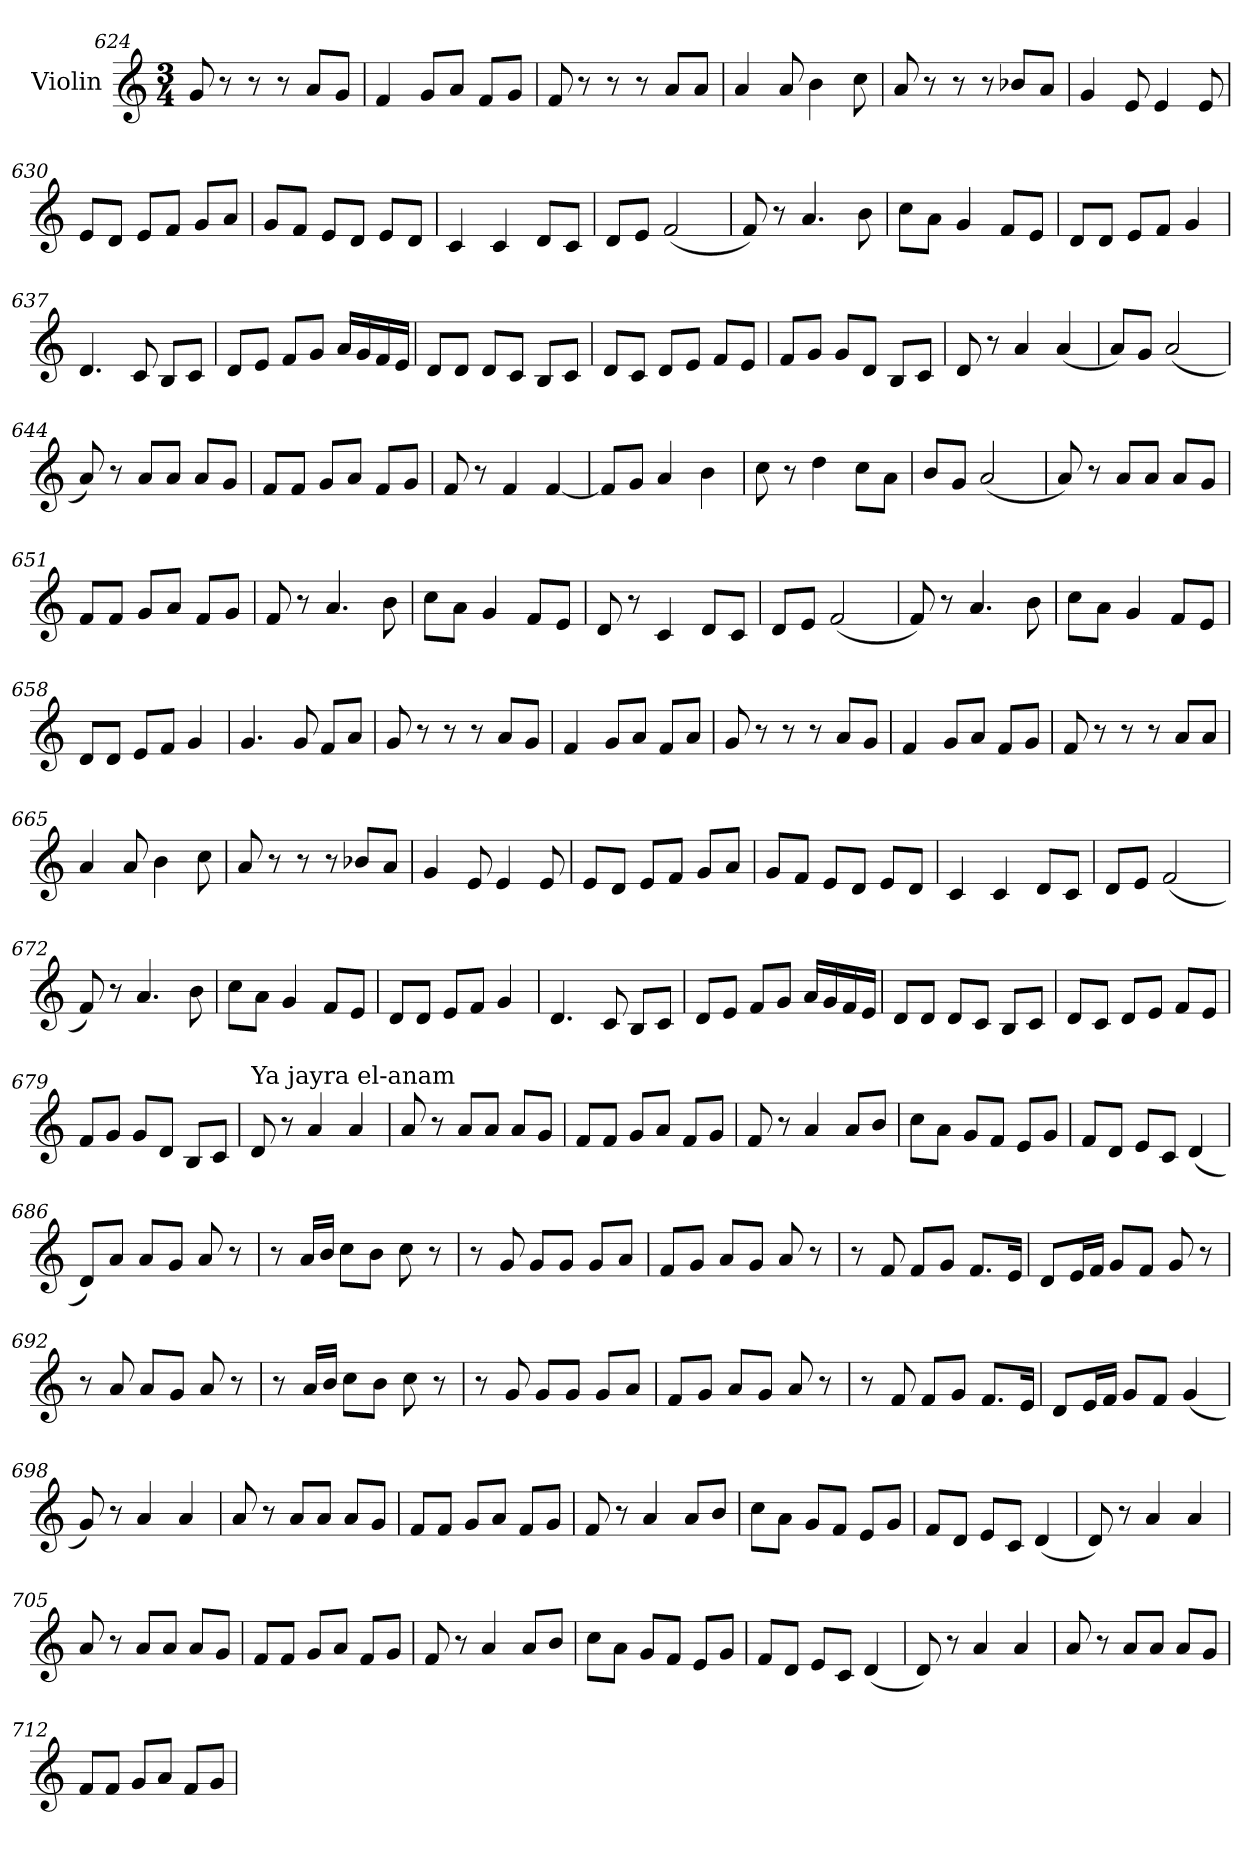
**kern
*part1
*staff1
*I"Violin
*clefG2
*k[]
*C:
*M3/4
=624
8g/
8r
8r
8r
8a/L
8g/J
=625
4f/
8g/L
8a/J
8f/L
8g/J
=626
8f/
8r
8r
8r
8a/L
8a/J
!!LO:PB:g=z
=627
4a/
8a/
4b\
8cc\
=628
8a/
8r
8r
8r
8b-X/L
8a/J
!!LO:PB:g=z
=629
4g/
8e/
4e/
8e/
=630
8e/L
8d/J
8e/L
8f/J
8g/L
8a/J
=631
8g/L
8f/J
8e/L
8d/J
8e/L
8d/J
=632
4c/
4c/
8d/L
8c/J
=633
8d/L
8e/J
(2f/
!!LO:PB:g=z
=634
8f/)
8r
4.a/
8b\
=635
8cc\L
8a\J
4g/
8f/L
8e/J
!!LO:PB:g=z
=636
8d/L
8d/J
8e/L
8f/J
4g/
=637
4.d/
8c/
8B/L
8c/J
=638
8d/L
8e/J
8f/L
8g/J
16a/LL
16g/
16f/
16e/JJ
=639
8d/L
8d/J
8d/L
8c/J
8B/L
8c/J
!!LO:PB:g=z
=640
8d/L
8c/J
8d/L
8e/J
8f/L
8e/J
=641
8f/L
8g/J
8g/L
8d/J
8B/L
8c/J
!!LO:PB:g=z
=642
8d/
8r
4a/
(4a/
=643
8a/L)
8g/J
(2a/
=644
8a/)
8r
8a/L
8a/J
8a/L
8g/J
=645
8f/L
8f/J
8g/L
8a/J
8f/L
8g/J
=646
8f/
8r
4f/
[4f/
!!LO:PB:g=z
=647
8f/L]
8g/J
4a/
4b\
=648
8cc\
8r
4dd\
8cc\L
8a\J
!!LO:PB:g=z
=649
8b/L
8g/J
(2a/
=650
8a/)
8r
8a/L
8a/J
8a/L
8g/J
=651
8f/L
8f/J
8g/L
8a/J
8f/L
8g/J
=652
8f/
8r
4.a/
8b\
=653
8cc\L
8a\J
4g/
8f/L
8e/J
!!LO:PB:g=z
=654
8d/
8r
4c/
8d/L
8c/J
=655
8d/L
8e/J
(2f/
!!LO:PB:g=z
=656
8f/)
8r
4.a/
8b\
=657
8cc\L
8a\J
4g/
8f/L
8e/J
=658
8d/L
8d/J
8e/L
8f/J
4g/
=659
4.g/
8g/
8f/L
8a/J
!!LO:PB:g=z
=660
8g/
8r
8r
8r
8a/L
8g/J
=661
4f/
8g/L
8a/J
8f/L
8a/J
!!LO:PB:g=z
=662
8g/
8r
8r
8r
8a/L
8g/J
=663
4f/
8g/L
8a/J
8f/L
8g/J
=664
8f/
8r
8r
8r
8a/L
8a/J
=665
4a/
8a/
4b\
8cc\
!!LO:PB:g=z
=666
8a/
8r
8r
8r
8b-X/L
8a/J
=667
4g/
8e/
4e/
8e/
!!LO:PB:g=z
=668
8e/L
8d/J
8e/L
8f/J
8g/L
8a/J
=669
8g/L
8f/J
8e/L
8d/J
8e/L
8d/J
=670
4c/
4c/
8d/L
8c/J
=671
8d/L
8e/J
(2f/
=672
8f/)
8r
4.a/
8b\
!!LO:PB:g=z
=673
8cc\L
8a\J
4g/
8f/L
8e/J
=674
8d/L
8d/J
8e/L
8f/J
4g/
=675
4.d/
8c/
8B/L
8c/J
=676
8d/L
8e/J
8f/L
8g/J
16a/LL
16g/
16f/
16e/JJ
=677
8d/L
8d/J
8d/L
8c/J
8B/L
8c/J
=678
8d/L
8c/J
8d/L
8e/J
8f/L
8e/J
!!LO:PB:g=z
=679
8f/L
8g/J
8g/L
8d/J
8B/L
8c/J
=680
!LO:TX:a:t=Ya jayra el-anam
8d/
8r
4a/
4a/
!!LO:PB:g=z
=681
8a/
8r
8a/L
8a/J
8a/L
8g/J
=682
8f/L
8f/J
8g/L
8a/J
8f/L
8g/J
=683
8f/
8r
4a/
8a/L
8b/J
=684
8cc\L
8a\J
8g/L
8f/J
8e/L
8g/J
!!LO:PB:g=z
=685
8f/L
8d/J
8e/L
8c/J
(4d/
=686
8d/L)
8a/J
8a/L
8g/J
8a/
8r
!!LO:PB:g=z
=687
8r
16a/LL
16b/JJ
8cc\L
8b\J
8cc\
8r
=688
8r
8g/
8g/L
8g/J
8g/L
8a/J
=689
8f/L
8g/J
8a/L
8g/J
8a/
8r
=690
8r
8f/
8f/L
8g/J
8.f/L
16e/Jk
!!LO:PB:g=z
=691
8d/L
16e/L
16f/JJ
8g/L
8f/J
8g/
8r
=692
8r
8a/
8a/L
8g/J
8a/
8r
!!LO:PB:g=z
=693
8r
16a/LL
16b/JJ
8cc\L
8b\J
8cc\
8r
=694
8r
8g/
8g/L
8g/J
8g/L
8a/J
=695
8f/L
8g/J
8a/L
8g/J
8a/
8r
=696
8r
8f/
8f/L
8g/J
8.f/L
16e/Jk
!!LO:PB:g=z
=697
8d/L
16e/L
16f/JJ
8g/L
8f/J
(4g/
=698
8g/)
8r
4a/
4a/
!!LO:PB:g=z
=699
8a/
8r
8a/L
8a/J
8a/L
8g/J
=700
8f/L
8f/J
8g/L
8a/J
8f/L
8g/J
=701
8f/
8r
4a/
8a/L
8b/J
=702
8cc\L
8a\J
8g/L
8f/J
8e/L
8g/J
!!LO:PB:g=z
=703
8f/L
8d/J
8e/L
8c/J
(4d/
=704
8d/)
8r
4a/
4a/
!!LO:PB:g=z
=705
8a/
8r
8a/L
8a/J
8a/L
8g/J
=706
8f/L
8f/J
8g/L
8a/J
8f/L
8g/J
=707
8f/
8r
4a/
8a/L
8b/J
=708
8cc\L
8a\J
8g/L
8f/J
8e/L
8g/J
!!LO:PB:g=z
=709
8f/L
8d/J
8e/L
8c/J
(4d/
=710
8d/)
8r
4a/
4a/
!!LO:PB:g=z
=711
8a/
8r
8a/L
8a/J
8a/L
8g/J
=712
8f/L
8f/J
8g/L
8a/J
8f/L
8g/J
=
*-
